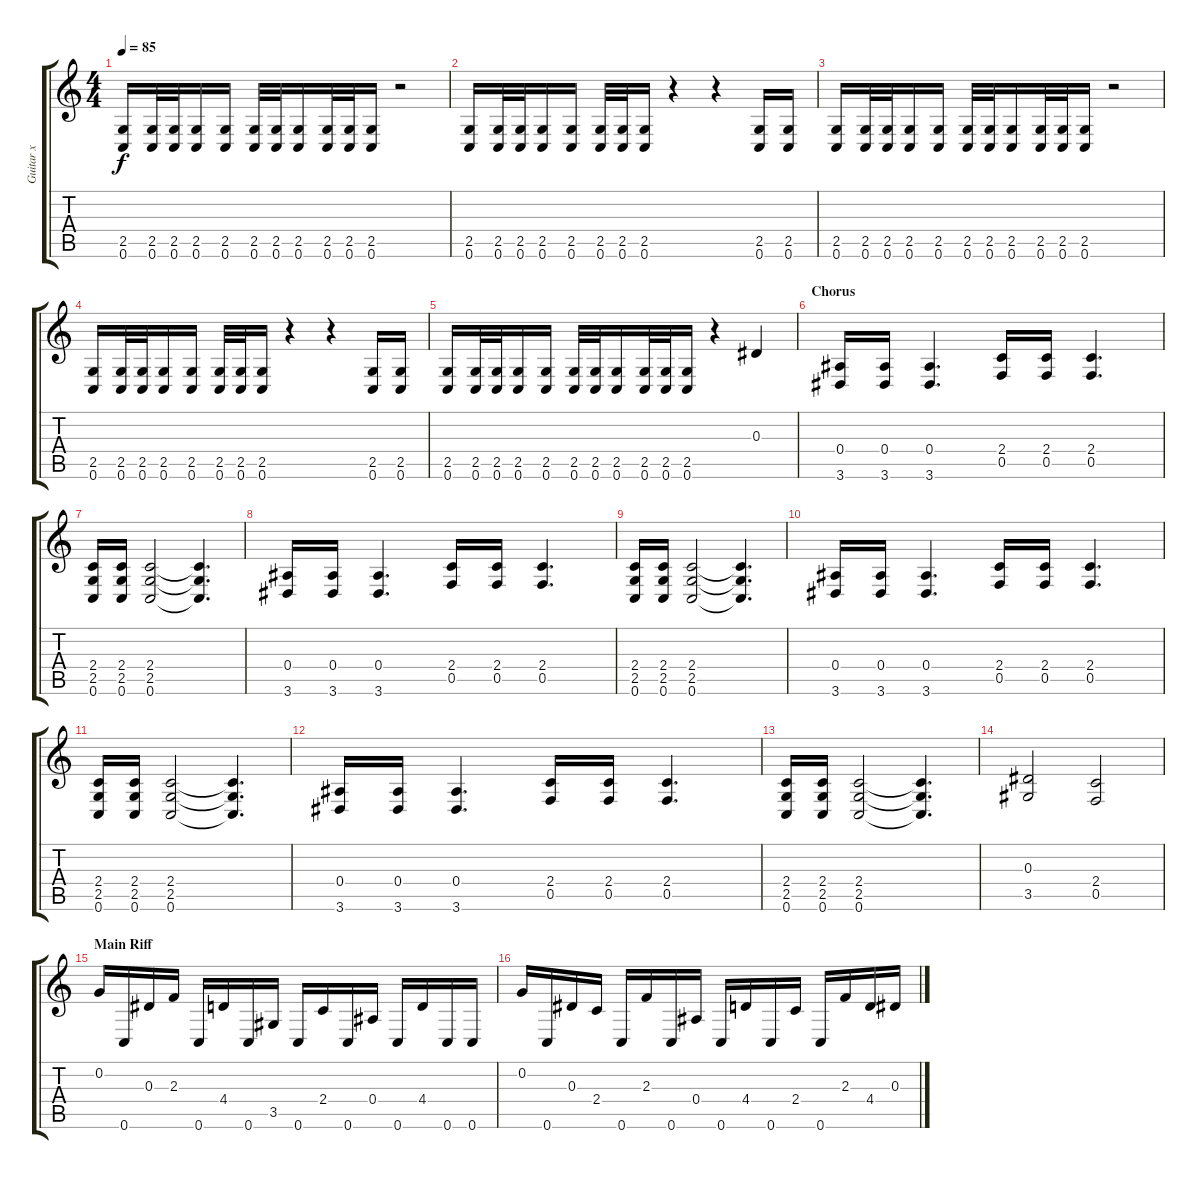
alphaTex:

\track ("Guitar x" "Guitar x") {instrument distortionguitar}
\staff {score tabs}
\tuning (C4 G3 Eb3 Bb2 F2 C2) {hide}
\ts (4 4)
\tempo 85
\clef g2
\ks c
(2.5 0.6).16{dy f} (2.5 0.6).32 (2.5 0.6).32 (2.5 0.6).16 (2.5 0.6).16 (2.5 0.6).32 (2.5 0.6).32 (2.5 0.6).16 (2.5 0.6).32 (2.5 0.6).32 (2.5 0.6).16 r.2 |
(2.5 0.6).16 (2.5 0.6).32 (2.5 0.6).32 (2.5 0.6).16 (2.5 0.6).16 (2.5 0.6).32 (2.5 0.6).32 (2.5 0.6).16 r.4 r.4 (2.5 0.6).16 (2.5 0.6).16 |
(2.5 0.6).16 (2.5 0.6).32 (2.5 0.6).32 (2.5 0.6).16 (2.5 0.6).16 (2.5 0.6).32 (2.5 0.6).32 (2.5 0.6).16 (2.5 0.6).32 (2.5 0.6).32 (2.5 0.6).16 r.2 |
(2.5 0.6).16 (2.5 0.6).32 (2.5 0.6).32 (2.5 0.6).16 (2.5 0.6).16 (2.5 0.6).32 (2.5 0.6).32 (2.5 0.6).16 r.4 r.4 (2.5 0.6).16 (2.5 0.6).16 |
(2.5 0.6).16 (2.5 0.6).32 (2.5 0.6).32 (2.5 0.6).16 (2.5 0.6).16 (2.5 0.6).32 (2.5 0.6).32 (2.5 0.6).16 (2.5 0.6).32 (2.5 0.6).32 (2.5 0.6).16 r.4 0.3.4 |
\section ("" "Chorus")
(0.4 3.6).16 (0.4 3.6).16 (0.4 3.6).4{d} (2.4 0.5).16 (2.4 0.5).16 (2.4 0.5).4{d} |
(2.4 2.5 0.6).16 (2.4 2.5 0.6).16 (2.4 2.5 0.6).2 (2.4{t} 2.5{t} 0.6{t}).4{d} |
(0.4 3.6).16 (0.4 3.6).16 (0.4 3.6).4{d} (2.4 0.5).16 (2.4 0.5).16 (2.4 0.5).4{d} |
(2.4 2.5 0.6).16 (2.4 2.5 0.6).16 (2.4 2.5 0.6).2 (2.4{t} 2.5{t} 0.6{t}).4{d} |
(0.4 3.6).16 (0.4 3.6).16 (0.4 3.6).4{d} (2.4 0.5).16 (2.4 0.5).16 (2.4 0.5).4{d} |
(2.4 2.5 0.6).16 (2.4 2.5 0.6).16 (2.4 2.5 0.6).2 (2.4{t} 2.5{t} 0.6{t}).4{d} |
(0.4 3.6).16 (0.4 3.6).16 (0.4 3.6).4{d} (2.4 0.5).16 (2.4 0.5).16 (2.4 0.5).4{d} |
(2.4 2.5 0.6).16 (2.4 2.5 0.6).16 (2.4 2.5 0.6).2 (2.4{t} 2.5{t} 0.6{t}).4{d} |
(0.3 3.5).2 (2.4 0.5).2 |
\section ("" "Main Riff")
0.2.16 0.6.16 0.3.16 2.3.16 0.6.16 4.4.16 0.6.16 3.5.16 0.6.16 2.4.16 0.6.16 0.4.16 0.6.16 4.4.16 0.6.16 0.6.16 |
0.2.16 0.6.16 0.3.16 2.4.16 0.6.16 2.3.16 0.6.16 0.4.16 0.6.16 4.4.16 0.6.16 2.4.16 0.6.16 2.3.16 4.4.16 0.3.16
